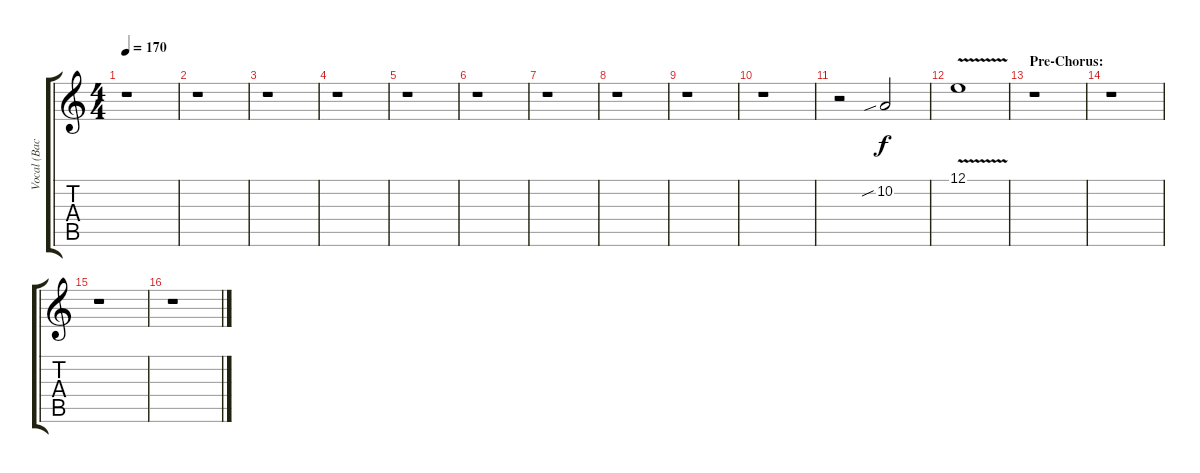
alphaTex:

\track ("Vocal (Backing)" "Vocal (Bac") {instrument oboe}
\staff {score tabs}
\tuning (E4 B3 G3 D3 A2 E2) {hide}
\ts (4 4)
\tempo 170
\clef g2
\ks c
r.1{dy f} |
r.1 |
r.1 |
r.1 |
r.1 |
r.1 |
r.1 |
r.1 |
r.1 |
r.1 |
r.2 10.2{sib}.2 |
12.1{v}.1 |
\section ("" "Pre-Chorus:")
r.1 |
r.1 |
r.1 |
r.1
